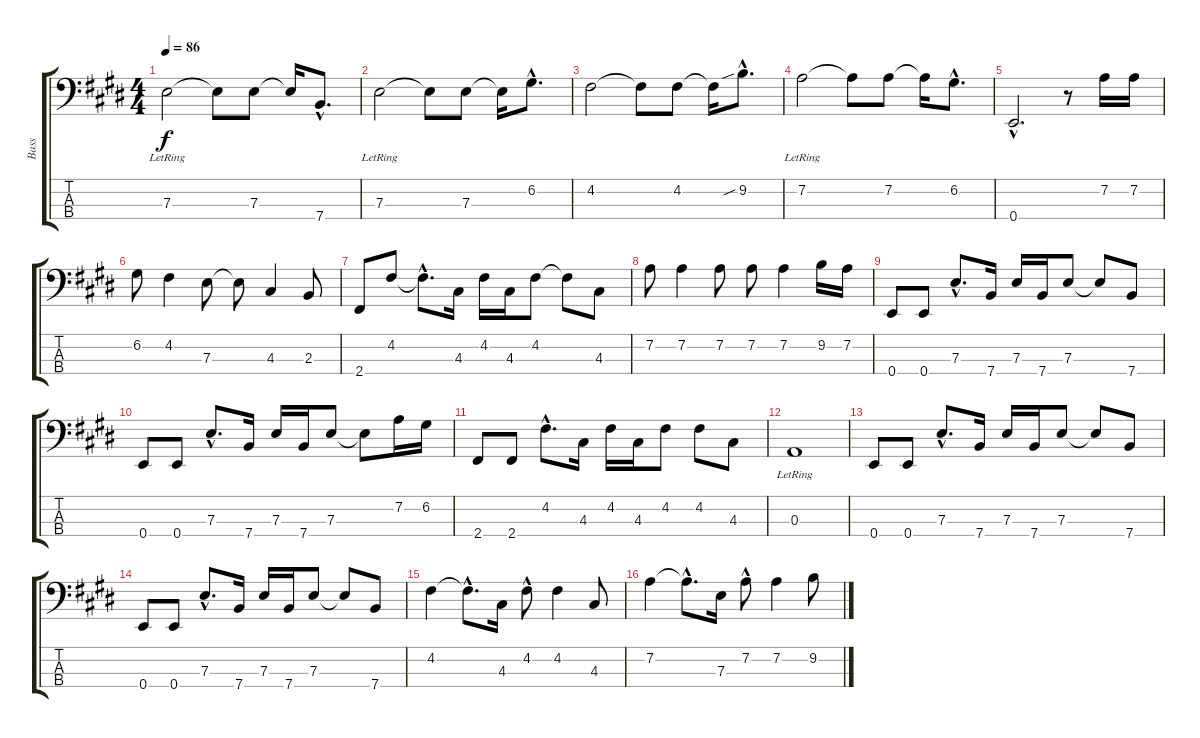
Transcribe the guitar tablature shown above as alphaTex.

\track ("Bass" "Bass") {instrument electricbassfinger}
\staff {score tabs}
\tuning (G2 D2 A1 E1) {hide}
\ts (4 4)
\tempo 86
\clef f4
\ks e
7.3{lr}.2{dy f} 7.3{t}.8 7.3.8 7.3{t}.16 7.4{hac}.8{d} |
7.3{lr}.2 7.3{t}.8 7.3.8 7.3{t}.16 6.2{hac}.8{d} |
4.2.2 4.2{t}.8 4.2.8 4.2{t}.16 9.2{sib hac}.8{d} |
7.2{lr}.2 7.2{t}.8 7.2.8 7.2{t}.16 6.2{hac}.8{d} |
0.4{hac}.2{d} r.8 7.2.16 7.2.16 |
6.2.8 4.2.4 7.3.8 7.3{t}.8 4.3.4 2.3.8 |
2.4.8 4.2.8 4.2{hac t}.8{d} 4.3.16 4.2.16 4.3.16 4.2.8 4.2{t}.8 4.3.8 |
7.2.8 7.2.4 7.2.8 7.2.8 7.2.4 9.2.16 7.2.16 |
0.4.8 0.4.8 7.3{hac}.8{d} 7.4.16 7.3.16 7.4.16 7.3.8 7.3{t}.8 7.4.8 |
0.4.8 0.4.8 7.3{hac}.8{d} 7.4.16 7.3.16 7.4.16 7.3.8 7.3{t}.8 7.2.16 6.2.16 |
2.4.8 2.4.8 4.2{hac}.8{d} 4.3.16 4.2.16 4.3.16 4.2.8 4.2.8 4.3.8 |
0.3{lr}.1 |
0.4.8 0.4.8 7.3{hac}.8{d} 7.4.16 7.3.16 7.4.16 7.3.8 7.3{t}.8 7.4.8 |
0.4.8 0.4.8 7.3{hac}.8{d} 7.4.16 7.3.16 7.4.16 7.3.8 7.3{t}.8 7.4.8 |
4.2.4 4.2{hac t}.8{d} 4.3.16 4.2{hac}.8 4.2.4 4.3.8 |
7.2.4 7.2{hac t}.8{d} 7.3.16 7.2{hac}.8 7.2.4 9.2.8
